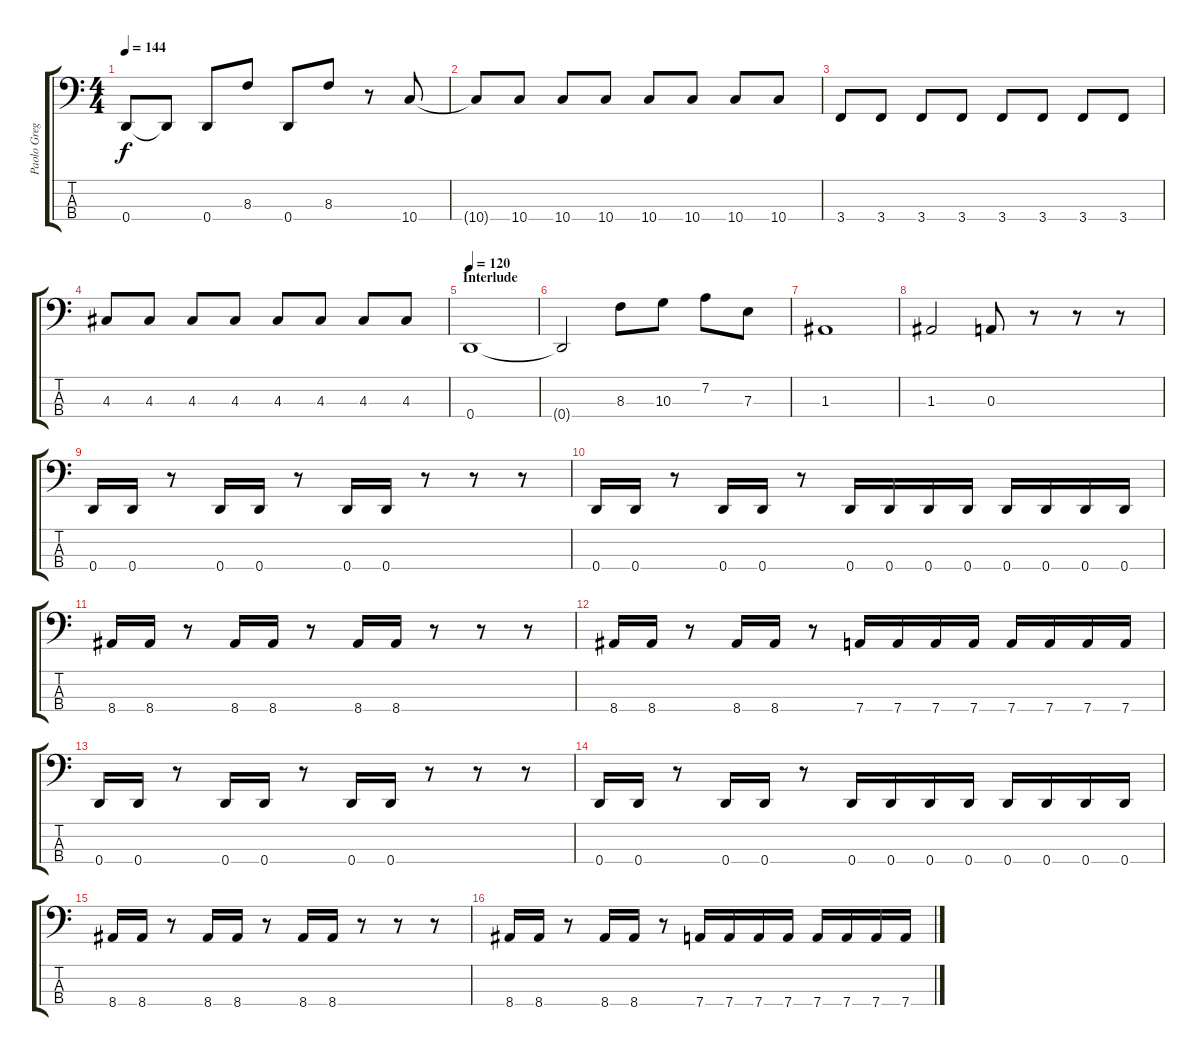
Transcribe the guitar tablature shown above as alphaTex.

\track ("Paolo Gregoletto" "Paolo Greg") {instrument electricbasspick}
\staff {score tabs}
\tuning (G2 D2 A1 D1) {hide}
\ts (4 4)
\tempo 144
\clef f4
\ks c
0.4.8{dy f} 0.4{t}.8 0.4.8 8.3.8 0.4.8 8.3.8 r.8 10.4.8 |
10.4{t}.8 10.4.8 10.4.8 10.4.8 10.4.8 10.4.8 10.4.8 10.4.8 |
3.4.8 3.4.8 3.4.8 3.4.8 3.4.8 3.4.8 3.4.8 3.4.8 |
4.3.8 4.3.8 4.3.8 4.3.8 4.3.8 4.3.8 4.3.8 4.3.8 |
\section ("" "Interlude")
\tempo 120
0.4.1 |
0.4{t}.2 8.3.8 10.3.8 7.2.8 7.3.8 |
1.3.1 |
1.3.2 0.3.8 r.8 r.8 r.8 |
0.4.16 0.4.16 r.8 0.4.16 0.4.16 r.8 0.4.16 0.4.16 r.8 r.8 r.8 |
0.4.16 0.4.16 r.8 0.4.16 0.4.16 r.8 0.4.16 0.4.16 0.4.16 0.4.16 0.4.16 0.4.16 0.4.16 0.4.16 |
8.4.16 8.4.16 r.8 8.4.16 8.4.16 r.8 8.4.16 8.4.16 r.8 r.8 r.8 |
8.4.16 8.4.16 r.8 8.4.16 8.4.16 r.8 7.4.16 7.4.16 7.4.16 7.4.16 7.4.16 7.4.16 7.4.16 7.4.16 |
0.4.16 0.4.16 r.8 0.4.16 0.4.16 r.8 0.4.16 0.4.16 r.8 r.8 r.8 |
0.4.16 0.4.16 r.8 0.4.16 0.4.16 r.8 0.4.16 0.4.16 0.4.16 0.4.16 0.4.16 0.4.16 0.4.16 0.4.16 |
8.4.16 8.4.16 r.8 8.4.16 8.4.16 r.8 8.4.16 8.4.16 r.8 r.8 r.8 |
8.4.16 8.4.16 r.8 8.4.16 8.4.16 r.8 7.4.16 7.4.16 7.4.16 7.4.16 7.4.16 7.4.16 7.4.16 7.4.16
